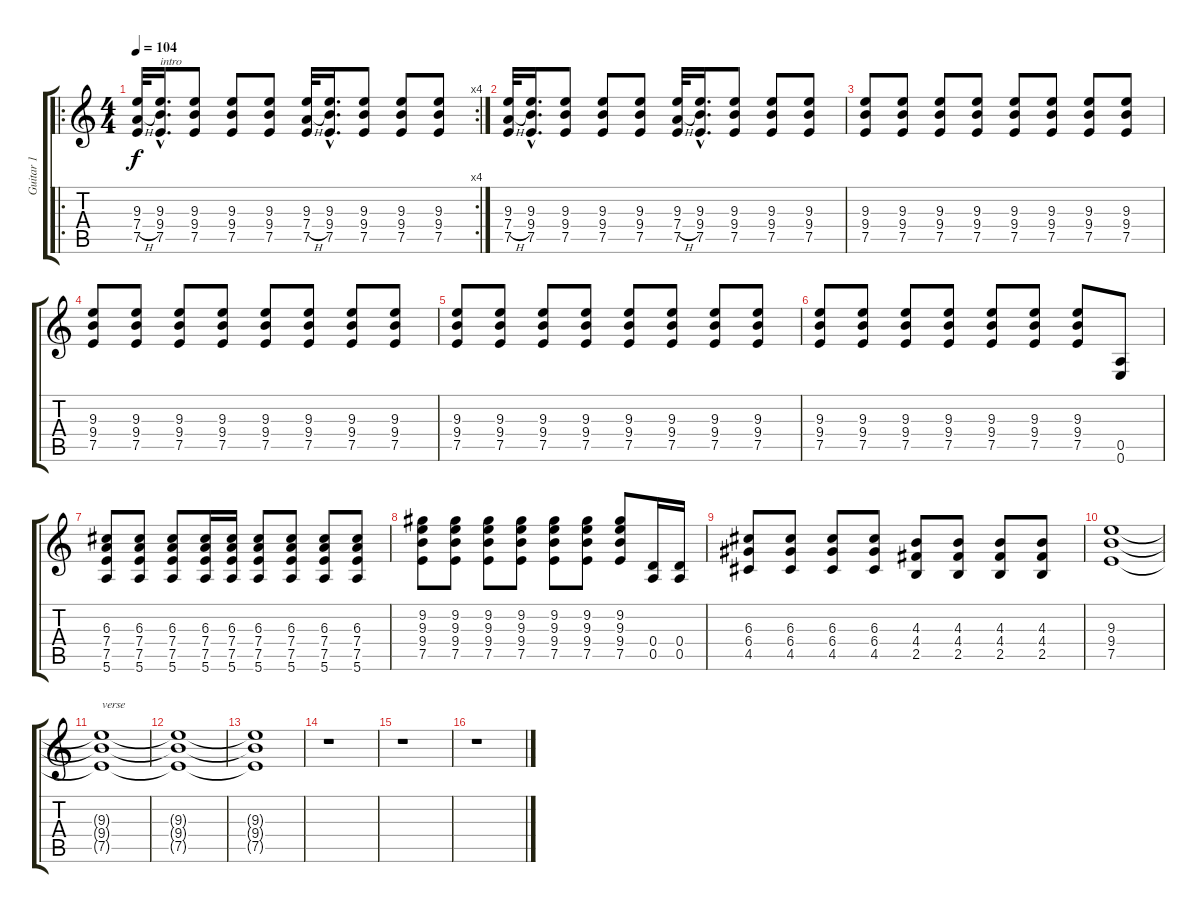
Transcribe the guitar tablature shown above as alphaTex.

\track ("Guitar 1" "Guitar 1") {instrument distortionguitar}
\staff {score tabs}
\tuning (E4 B3 G3 D3 A2 E2) {hide}
\ro
\rc 4
\ts (4 4)
\tempo 104
\clef g2
\ks c
(9.3 7.4{h} 7.5).32{dy f instrument distortionguitar} (9.3{hac} 9.4{hac} 7.5{hac}).16{d txt "intro"} (9.3 9.4 7.5).8 (9.3 9.4 7.5).8 (9.3 9.4 7.5).8 (9.3 7.4{h} 7.5).32 (9.3{hac} 9.4{hac} 7.5{hac}).16{d} (9.3 9.4 7.5).8 (9.3 9.4 7.5).8 (9.3 9.4 7.5).8 |
(9.3 7.4{h} 7.5).32 (9.3{hac} 9.4{hac} 7.5{hac}).16{d} (9.3 9.4 7.5).8 (9.3 9.4 7.5).8 (9.3 9.4 7.5).8 (9.3 7.4{h} 7.5).32 (9.3{hac} 9.4{hac} 7.5{hac}).16{d} (9.3 9.4 7.5).8 (9.3 9.4 7.5).8 (9.3 9.4 7.5).8 |
(9.3 9.4 7.5).8 (9.3 9.4 7.5).8 (9.3 9.4 7.5).8 (9.3 9.4 7.5).8 (9.3 9.4 7.5).8 (9.3 9.4 7.5).8 (9.3 9.4 7.5).8 (9.3 9.4 7.5).8 |
(9.3 9.4 7.5).8 (9.3 9.4 7.5).8 (9.3 9.4 7.5).8 (9.3 9.4 7.5).8 (9.3 9.4 7.5).8 (9.3 9.4 7.5).8 (9.3 9.4 7.5).8 (9.3 9.4 7.5).8 |
(9.3 9.4 7.5).8 (9.3 9.4 7.5).8 (9.3 9.4 7.5).8 (9.3 9.4 7.5).8 (9.3 9.4 7.5).8 (9.3 9.4 7.5).8 (9.3 9.4 7.5).8 (9.3 9.4 7.5).8 |
(9.3 9.4 7.5).8 (9.3 9.4 7.5).8 (9.3 9.4 7.5).8 (9.3 9.4 7.5).8 (9.3 9.4 7.5).8 (9.3 9.4 7.5).8 (9.3 9.4 7.5).8 (0.5 0.6).8 |
(6.3 7.4 7.5 5.6).8 (6.3 7.4 7.5 5.6).8 (6.3 7.4 7.5 5.6).8 (6.3 7.4 7.5 5.6).16 (6.3 7.4 7.5 5.6).16 (6.3 7.4 7.5 5.6).8 (6.3 7.4 7.5 5.6).8 (6.3 7.4 7.5 5.6).8 (6.3 7.4 7.5 5.6).8 |
(9.2 9.3 9.4 7.5).8 (9.2 9.3 9.4 7.5).8 (9.2 9.3 9.4 7.5).8 (9.2 9.3 9.4 7.5).8 (9.2 9.3 9.4 7.5).8 (9.2 9.3 9.4 7.5).8 (9.2 9.3 9.4 7.5).8 (0.4 0.5).16 (0.4 0.5).16 |
(6.3 6.4 4.5).8 (6.3 6.4 4.5).8 (6.3 6.4 4.5).8 (6.3 6.4 4.5).8 (4.3 4.4 2.5).8 (4.3 4.4 2.5).8 (4.3 4.4 2.5).8 (4.3 4.4 2.5).8 |
(9.3 9.4 7.5).1 |
(9.3{t} 9.4{t} 7.5{t}).1{txt "verse"} |
(9.3{t} 9.4{t} 7.5{t}).1 |
(9.3{t} 9.4{t} 7.5{t}).1 |
r.1 |
r.1 |
r.1
